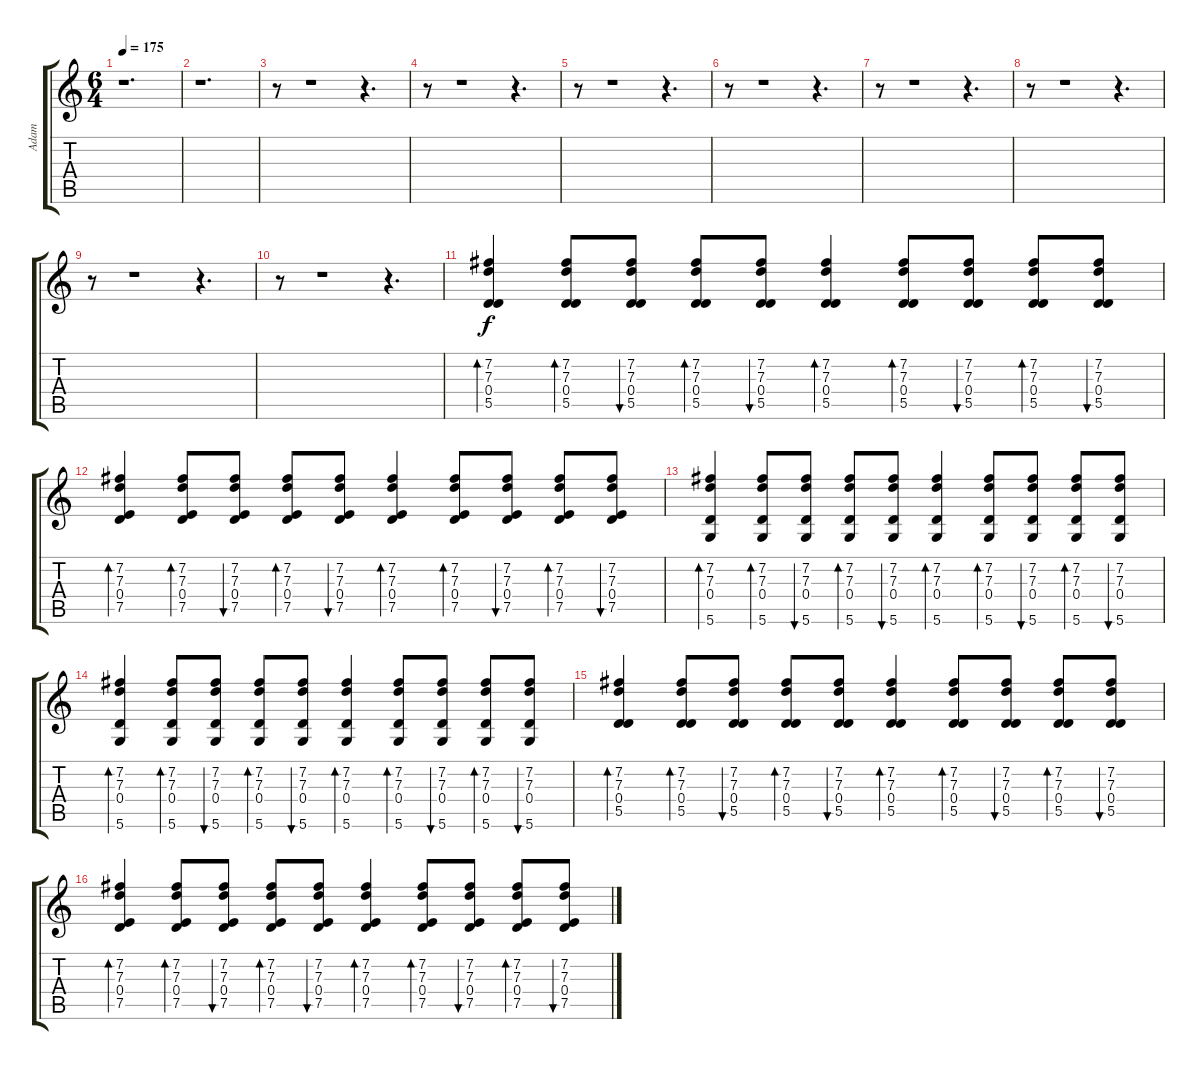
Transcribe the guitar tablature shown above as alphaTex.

\track ("Adam" "Adam") {instrument electricguitarjazz}
\staff {score tabs}
\tuning (E4 B3 G3 D3 A2 D2) {hide}
\ts (6 4)
\tempo 175
\clef g2
\ks c
r.1{d dy f} |
r.1{d} |
r.8 r.1 r.4{d} |
r.8 r.1 r.4{d} |
r.8 r.1 r.4{d} |
r.8 r.1 r.4{d} |
r.8 r.1 r.4{d} |
r.8 r.1 r.4{d} |
r.8 r.1 r.4{d} |
r.8 r.1 r.4{d} |
(7.2 7.3 0.4 5.5).4{bd 60 instrument overdrivenguitar} (7.2 7.3 0.4 5.5).8{bd 60} (7.2 7.3 0.4 5.5).8{bu 60} (7.2 7.3 0.4 5.5).8{bd 60} (7.2 7.3 0.4 5.5).8{bu 60} (7.2 7.3 0.4 5.5).4{bd 60} (7.2 7.3 0.4 5.5).8{bd 60} (7.2 7.3 0.4 5.5).8{bu 60} (7.2 7.3 0.4 5.5).8{bd 60} (7.2 7.3 0.4 5.5).8{bu 60} |
(7.2 7.3 0.4 7.5).4{bd 60} (7.2 7.3 0.4 7.5).8{bd 60} (7.2 7.3 0.4 7.5).8{bu 60} (7.2 7.3 0.4 7.5).8{bd 60} (7.2 7.3 0.4 7.5).8{bu 60} (7.2 7.3 0.4 7.5).4{bd 60} (7.2 7.3 0.4 7.5).8{bd 60} (7.2 7.3 0.4 7.5).8{bu 60} (7.2 7.3 0.4 7.5).8{bd 60} (7.2 7.3 0.4 7.5).8{bu 60} |
(7.2 7.3 0.4 5.6).4{bd 60} (7.2 7.3 0.4 5.6).8{bd 60} (7.2 7.3 0.4 5.6).8{bu 60} (7.2 7.3 0.4 5.6).8{bd 60} (7.2 7.3 0.4 5.6).8{bu 60} (7.2 7.3 0.4 5.6).4{bd 60} (7.2 7.3 0.4 5.6).8{bd 60} (7.2 7.3 0.4 5.6).8{bu 60} (7.2 7.3 0.4 5.6).8{bd 60} (7.2 7.3 0.4 5.6).8{bu 60} |
(7.2 7.3 0.4 5.6).4{bd 60} (7.2 7.3 0.4 5.6).8{bd 60} (7.2 7.3 0.4 5.6).8{bu 60} (7.2 7.3 0.4 5.6).8{bd 60} (7.2 7.3 0.4 5.6).8{bu 60} (7.2 7.3 0.4 5.6).4{bd 60} (7.2 7.3 0.4 5.6).8{bd 60} (7.2 7.3 0.4 5.6).8{bu 60} (7.2 7.3 0.4 5.6).8{bd 60} (7.2 7.3 0.4 5.6).8{bu 60} |
(7.2 7.3 0.4 5.5).4{bd 60} (7.2 7.3 0.4 5.5).8{bd 60} (7.2 7.3 0.4 5.5).8{bu 60} (7.2 7.3 0.4 5.5).8{bd 60} (7.2 7.3 0.4 5.5).8{bu 60} (7.2 7.3 0.4 5.5).4{bd 60} (7.2 7.3 0.4 5.5).8{bd 60} (7.2 7.3 0.4 5.5).8{bu 60} (7.2 7.3 0.4 5.5).8{bd 60} (7.2 7.3 0.4 5.5).8{bu 60} |
(7.2 7.3 0.4 7.5).4{bd 60} (7.2 7.3 0.4 7.5).8{bd 60} (7.2 7.3 0.4 7.5).8{bu 60} (7.2 7.3 0.4 7.5).8{bd 60} (7.2 7.3 0.4 7.5).8{bu 60} (7.2 7.3 0.4 7.5).4{bd 60} (7.2 7.3 0.4 7.5).8{bd 60} (7.2 7.3 0.4 7.5).8{bu 60} (7.2 7.3 0.4 7.5).8{bd 60} (7.2 7.3 0.4 7.5).8{bu 60}
